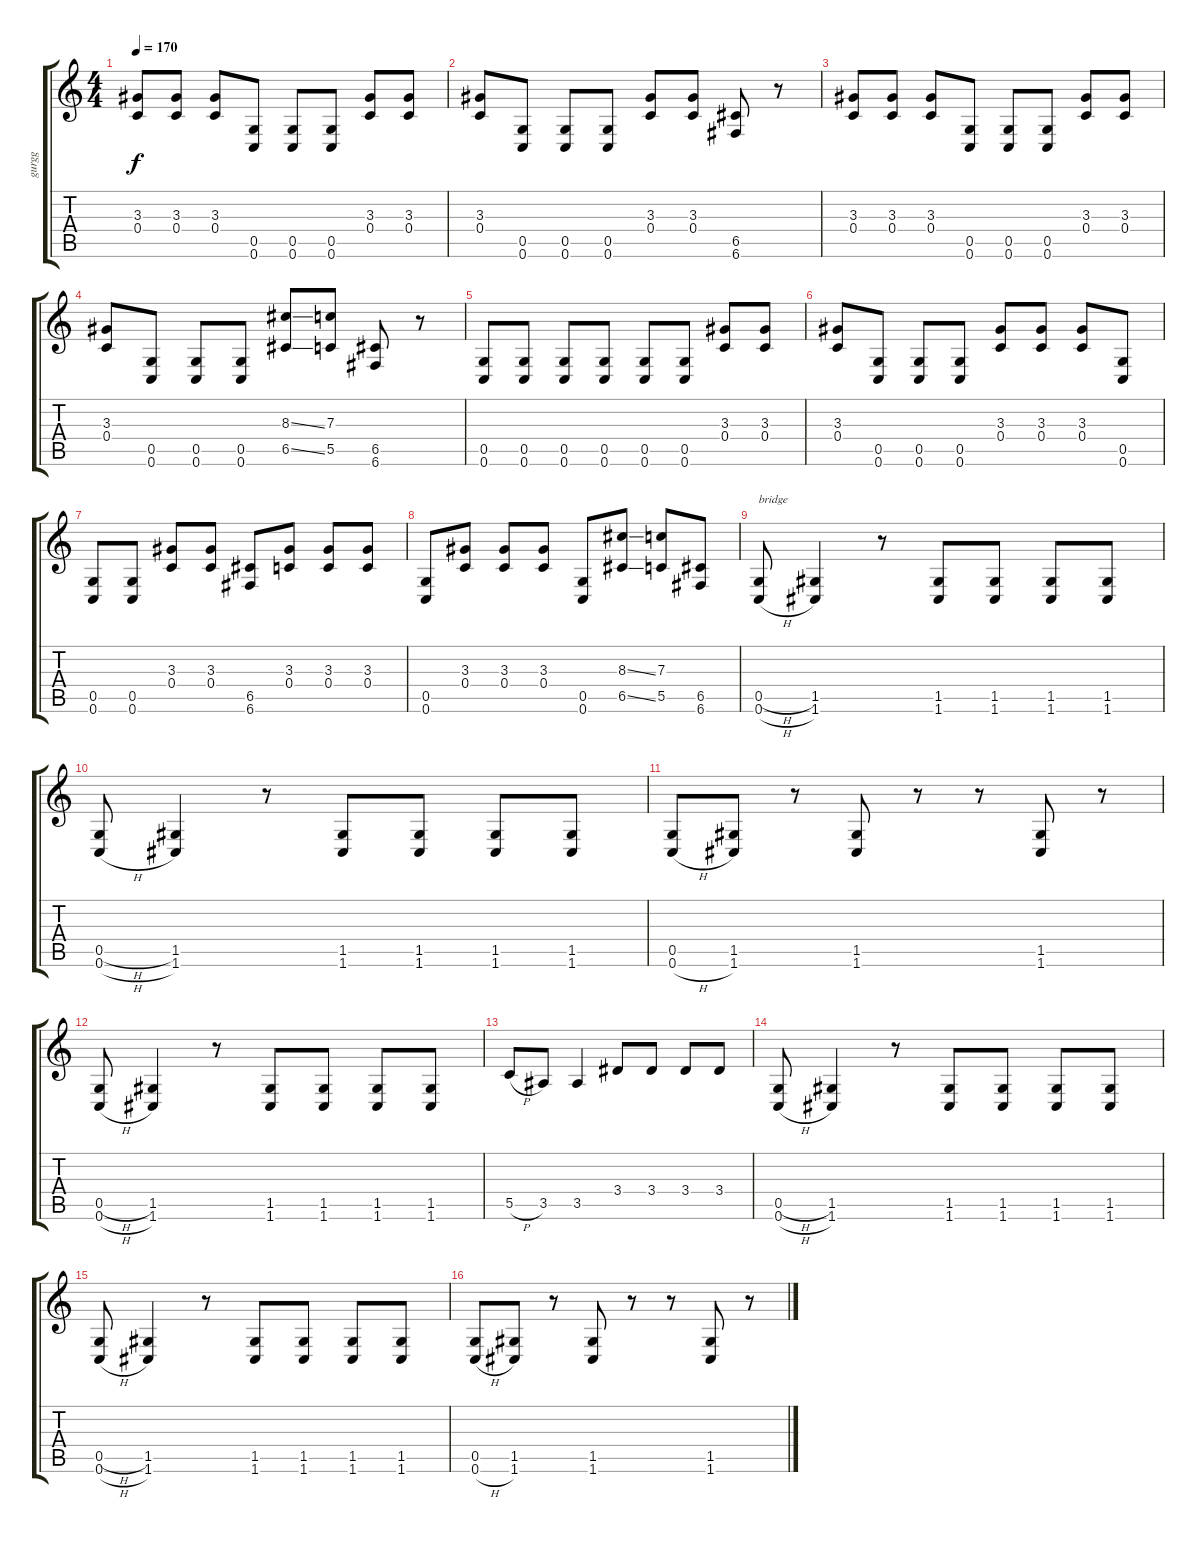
\track ("gurgg" "gurgg") {instrument distortionguitar}
\staff {score tabs}
\tuning (D4 A3 F3 C3 G2 C2) {hide}
\ts (4 4)
\tempo 170
\clef g2
\ks c
(3.3 0.4).8{dy f} (3.3 0.4).8 (3.3 0.4).8 (0.5 0.6).8 (0.5 0.6).8 (0.5 0.6).8 (3.3 0.4).8 (3.3 0.4).8 |
(3.3 0.4).8 (0.5 0.6).8 (0.5 0.6).8 (0.5 0.6).8 (3.3 0.4).8 (3.3 0.4).8 (6.5 6.6).8 r.8 |
(3.3 0.4).8 (3.3 0.4).8 (3.3 0.4).8 (0.5 0.6).8 (0.5 0.6).8 (0.5 0.6).8 (3.3 0.4).8 (3.3 0.4).8 |
(3.3 0.4).8 (0.5 0.6).8 (0.5 0.6).8 (0.5 0.6).8 (8.3{ss} 6.5{ss}).8 (7.3 5.5).8 (6.5 6.6).8 r.8 |
(0.5 0.6).8 (0.5 0.6).8 (0.5 0.6).8 (0.5 0.6).8 (0.5 0.6).8 (0.5 0.6).8 (3.3 0.4).8 (3.3 0.4).8 |
(3.3 0.4).8 (0.5 0.6).8 (0.5 0.6).8 (0.5 0.6).8 (3.3 0.4).8 (3.3 0.4).8 (3.3 0.4).8 (0.5 0.6).8 |
(0.5 0.6).8 (0.5 0.6).8 (3.3 0.4).8 (3.3 0.4).8 (6.5 6.6).8 (3.3 0.4).8 (3.3 0.4).8 (3.3 0.4).8 |
(0.5 0.6).8 (3.3 0.4).8 (3.3 0.4).8 (3.3 0.4).8 (0.5 0.6).8 (8.3{ss} 6.5{ss}).8 (7.3 5.5).8 (6.5 6.6).8 |
(0.5{h} 0.6{h}).8{txt "bridge"} (1.5 1.6).4 r.8 (1.5 1.6).8 (1.5 1.6).8 (1.5 1.6).8 (1.5 1.6).8 |
(0.5{h} 0.6{h}).8 (1.5 1.6).4 r.8 (1.5 1.6).8 (1.5 1.6).8 (1.5 1.6).8 (1.5 1.6).8 |
(0.5 0.6{h}).8 (1.5 1.6).8 r.8 (1.5 1.6).8 r.8 r.8 (1.5 1.6).8 r.8 |
(0.5{h} 0.6{h}).8 (1.5 1.6).4 r.8 (1.5 1.6).8 (1.5 1.6).8 (1.5 1.6).8 (1.5 1.6).8 |
5.5{h}.8 3.5.8 3.5.4 3.4.8 3.4.8 3.4.8 3.4.8 |
(0.5{h} 0.6{h}).8 (1.5 1.6).4 r.8 (1.5 1.6).8 (1.5 1.6).8 (1.5 1.6).8 (1.5 1.6).8 |
(0.5{h} 0.6{h}).8 (1.5 1.6).4 r.8 (1.5 1.6).8 (1.5 1.6).8 (1.5 1.6).8 (1.5 1.6).8 |
(0.5 0.6{h}).8 (1.5 1.6).8 r.8 (1.5 1.6).8 r.8 r.8 (1.5 1.6).8 r.8
